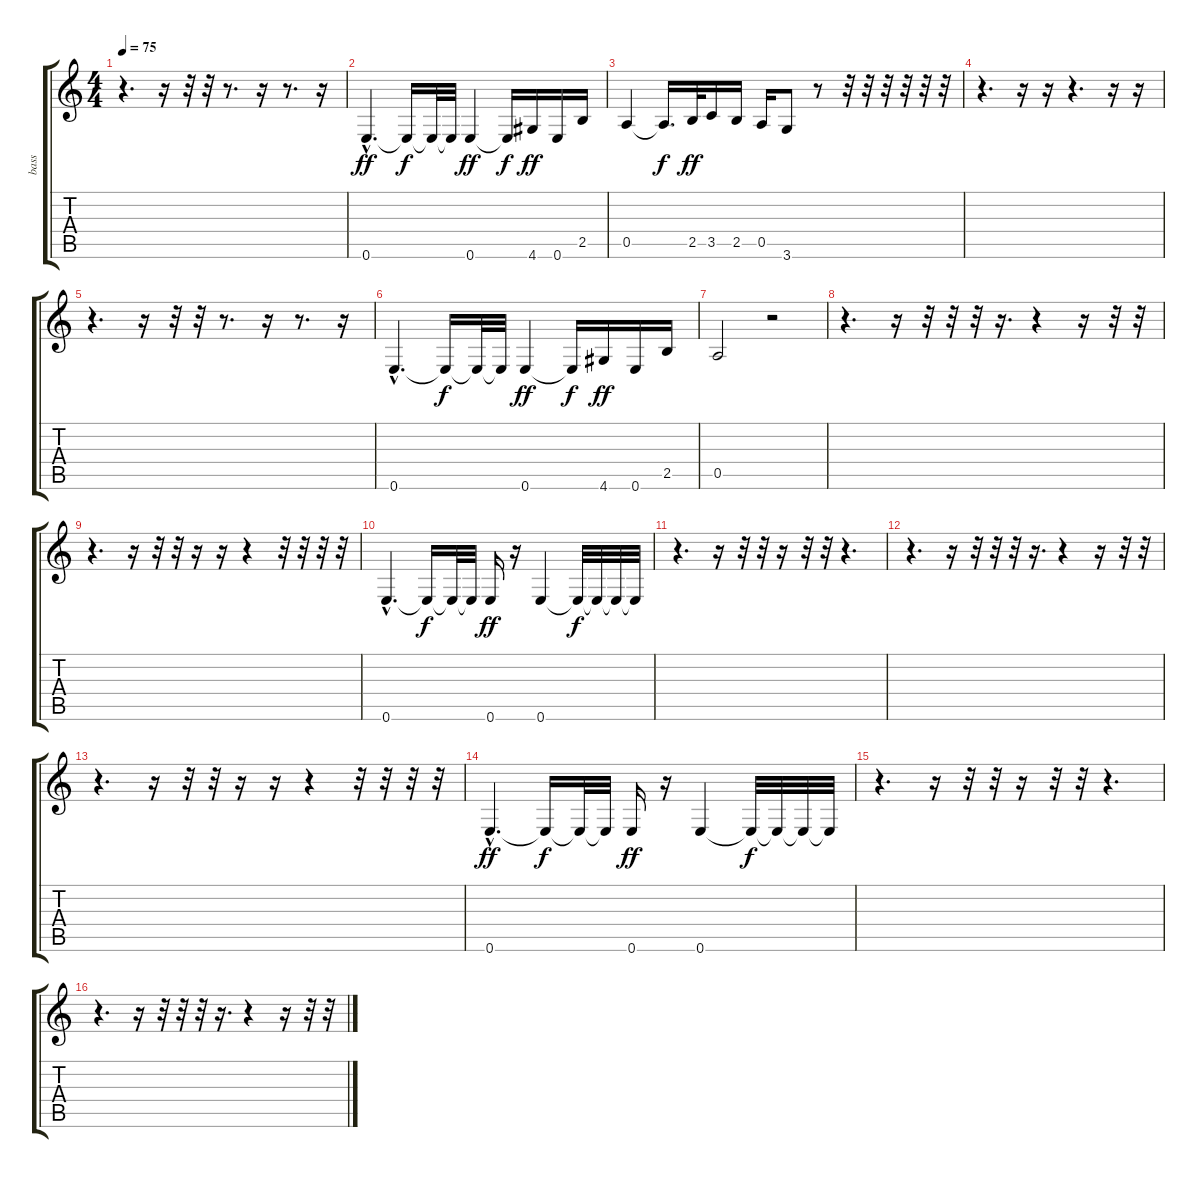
\track ("bass" "bass") {instrument electricbassfinger}
\staff {score tabs}
\tuning (E4 B3 G3 D3 A2 E2) {hide}
\ts (4 4)
\tempo 75
\clef g2
\ks c
r.4{d dy f} r.16 r.32 r.32 r.8{d} r.16 r.8{d} r.16 |
0.6{hac}.4{d dy ff} 0.6{t}.16{dy f} 0.6{t}.32 0.6{t}.32 0.6.4{dy ff} 0.6{t}.16{dy f} 4.6.16{dy ff} 0.6.16 2.5.16 |
0.5.4 0.5{t}.16{d dy f} 2.5.32{dy ff} 3.5.16 2.5.16 0.5.16 3.6.8 r.8 r.32 r.32 r.32 r.32 r.32 r.32 |
r.4{d} r.16 r.16 r.4{d} r.16 r.16 |
r.4{d} r.16 r.32 r.32 r.8{d} r.16 r.8{d} r.16 |
0.6{hac}.4{d} 0.6{t}.16{dy f} 0.6{t}.32 0.6{t}.32 0.6.4{dy ff} 0.6{t}.16{dy f} 4.6.16{dy ff} 0.6.16 2.5.16 |
0.5.2 r.2 |
r.4{d} r.16 r.32 r.32 r.32 r.16{d} r.4 r.16 r.32 r.32 |
r.4{d} r.16 r.32 r.32 r.16 r.16 r.4 r.32 r.32 r.32 r.32 |
0.6{hac}.4{d} 0.6{t}.16{dy f} 0.6{t}.32 0.6{t}.32 0.6.16{dy ff} r.16 0.6.4 0.6{t}.32{dy f} 0.6{t}.32 0.6{t}.32 0.6{t}.32 |
r.4{d} r.16 r.32 r.32 r.16 r.32 r.32 r.4{d} |
r.4{d} r.16 r.32 r.32 r.32 r.16{d} r.4 r.16 r.32 r.32 |
r.4{d} r.16 r.32 r.32 r.16 r.16 r.4 r.32 r.32 r.32 r.32 |
0.6{hac}.4{d dy ff} 0.6{t}.16{dy f} 0.6{t}.32 0.6{t}.32 0.6.16{dy ff} r.16 0.6.4 0.6{t}.32{dy f} 0.6{t}.32 0.6{t}.32 0.6{t}.32 |
r.4{d} r.16 r.32 r.32 r.16 r.32 r.32 r.4{d} |
r.4{d} r.16 r.32 r.32 r.32 r.16{d} r.4 r.16 r.32 r.32
